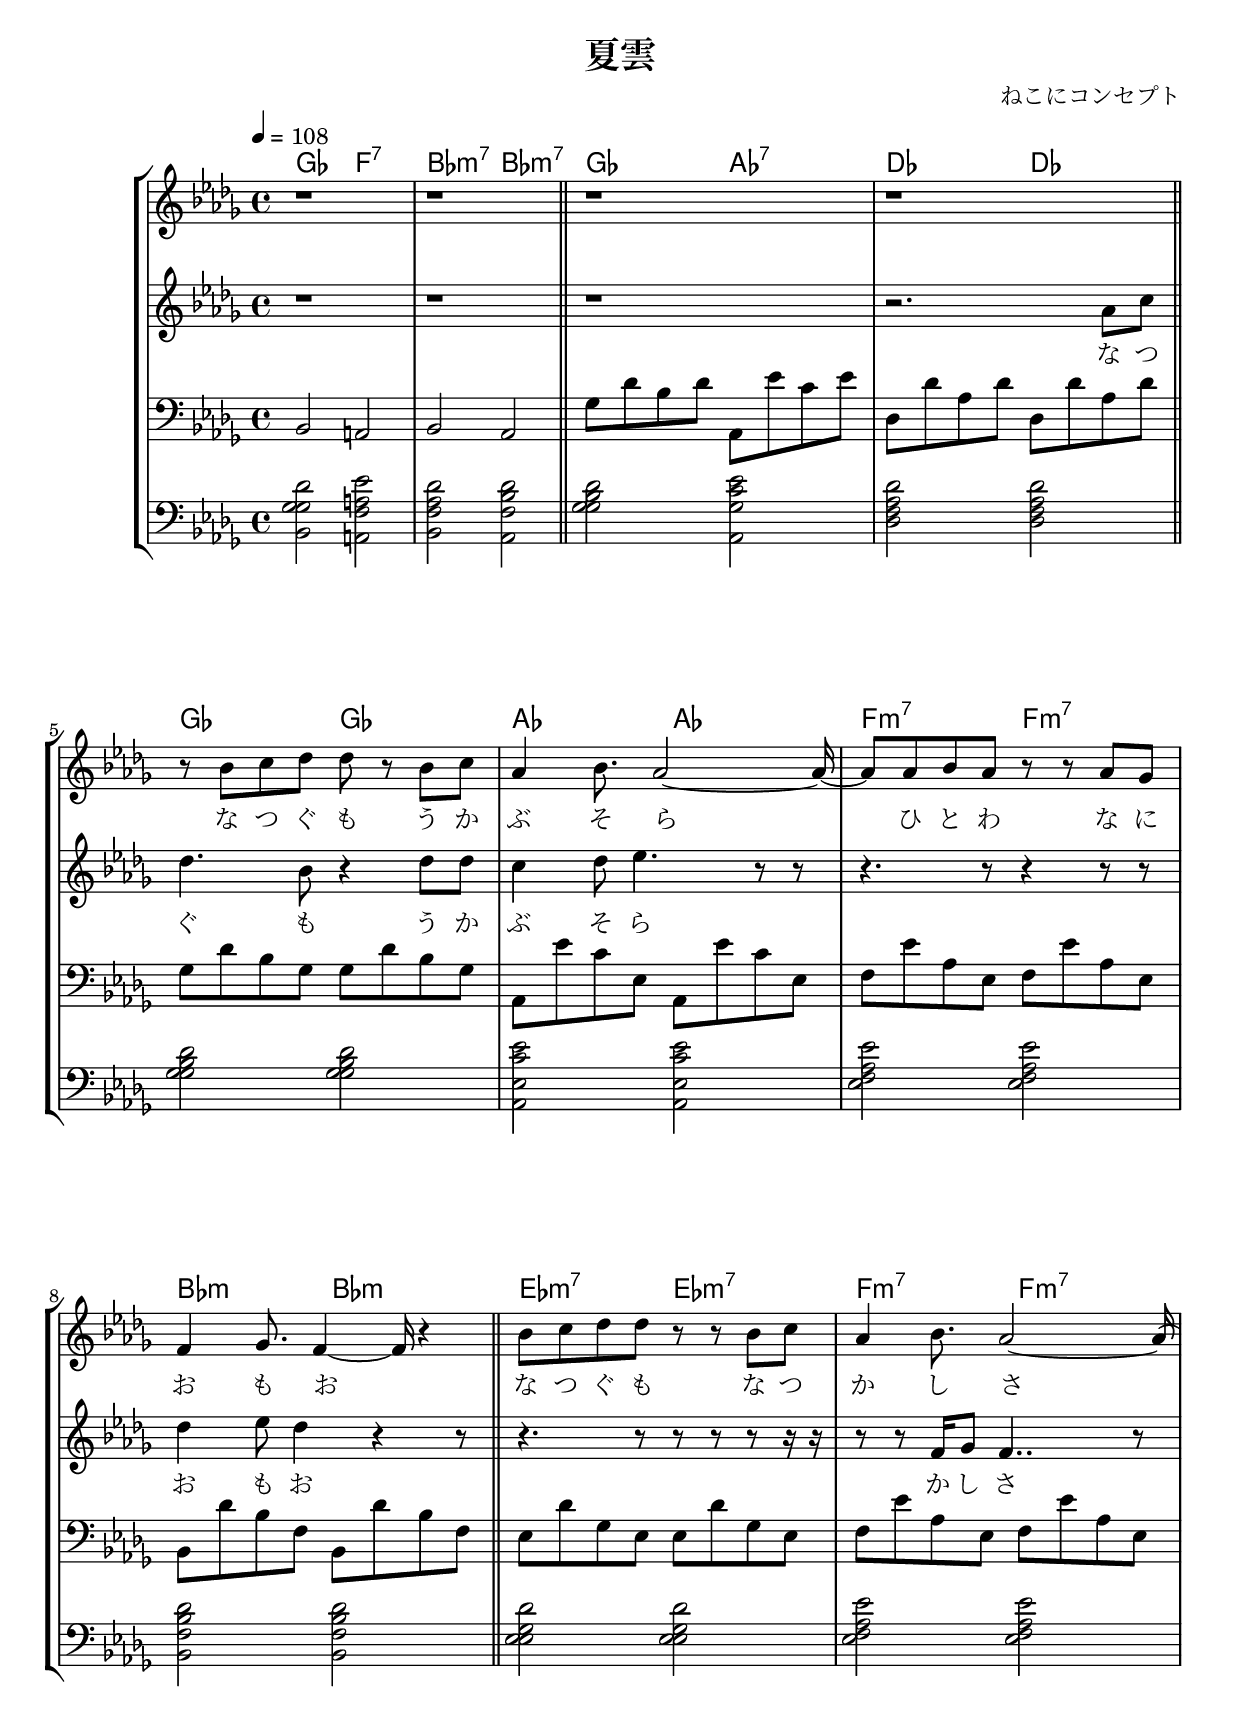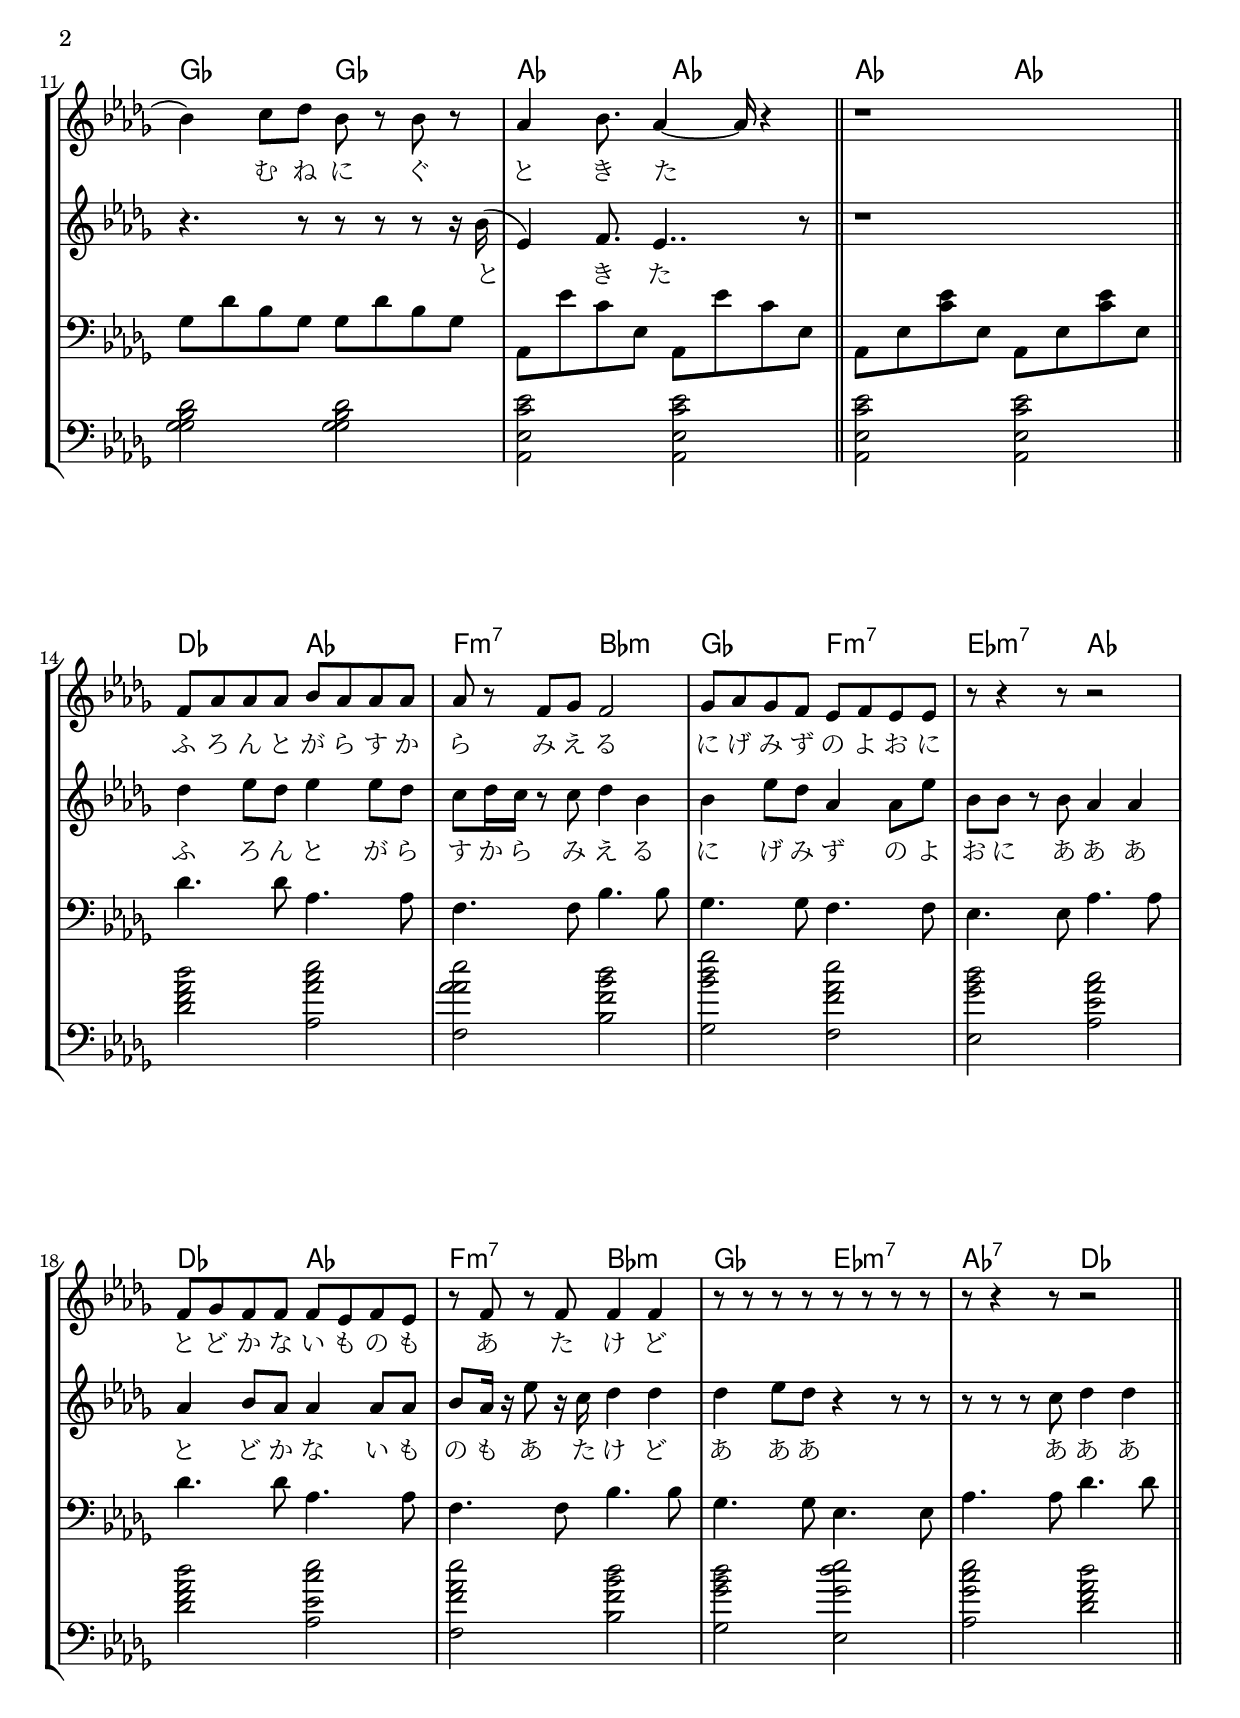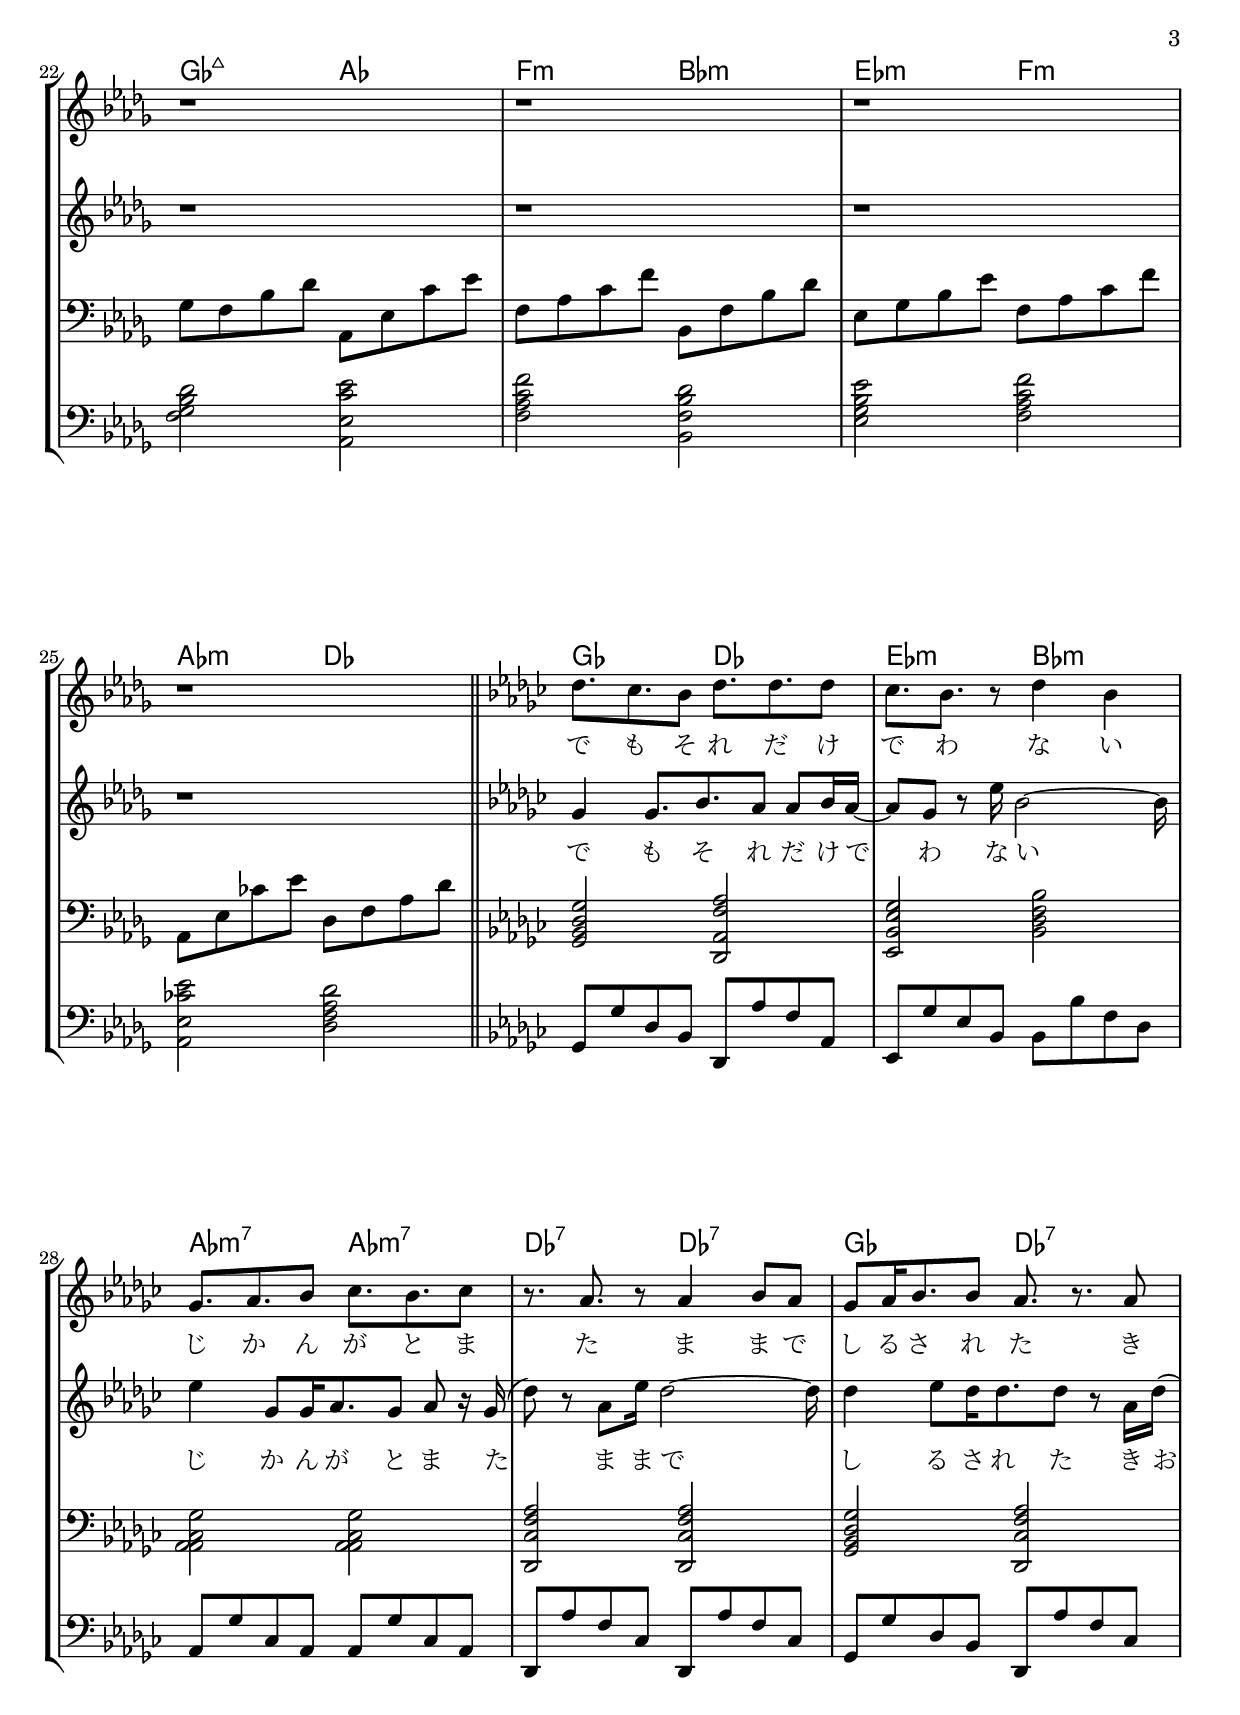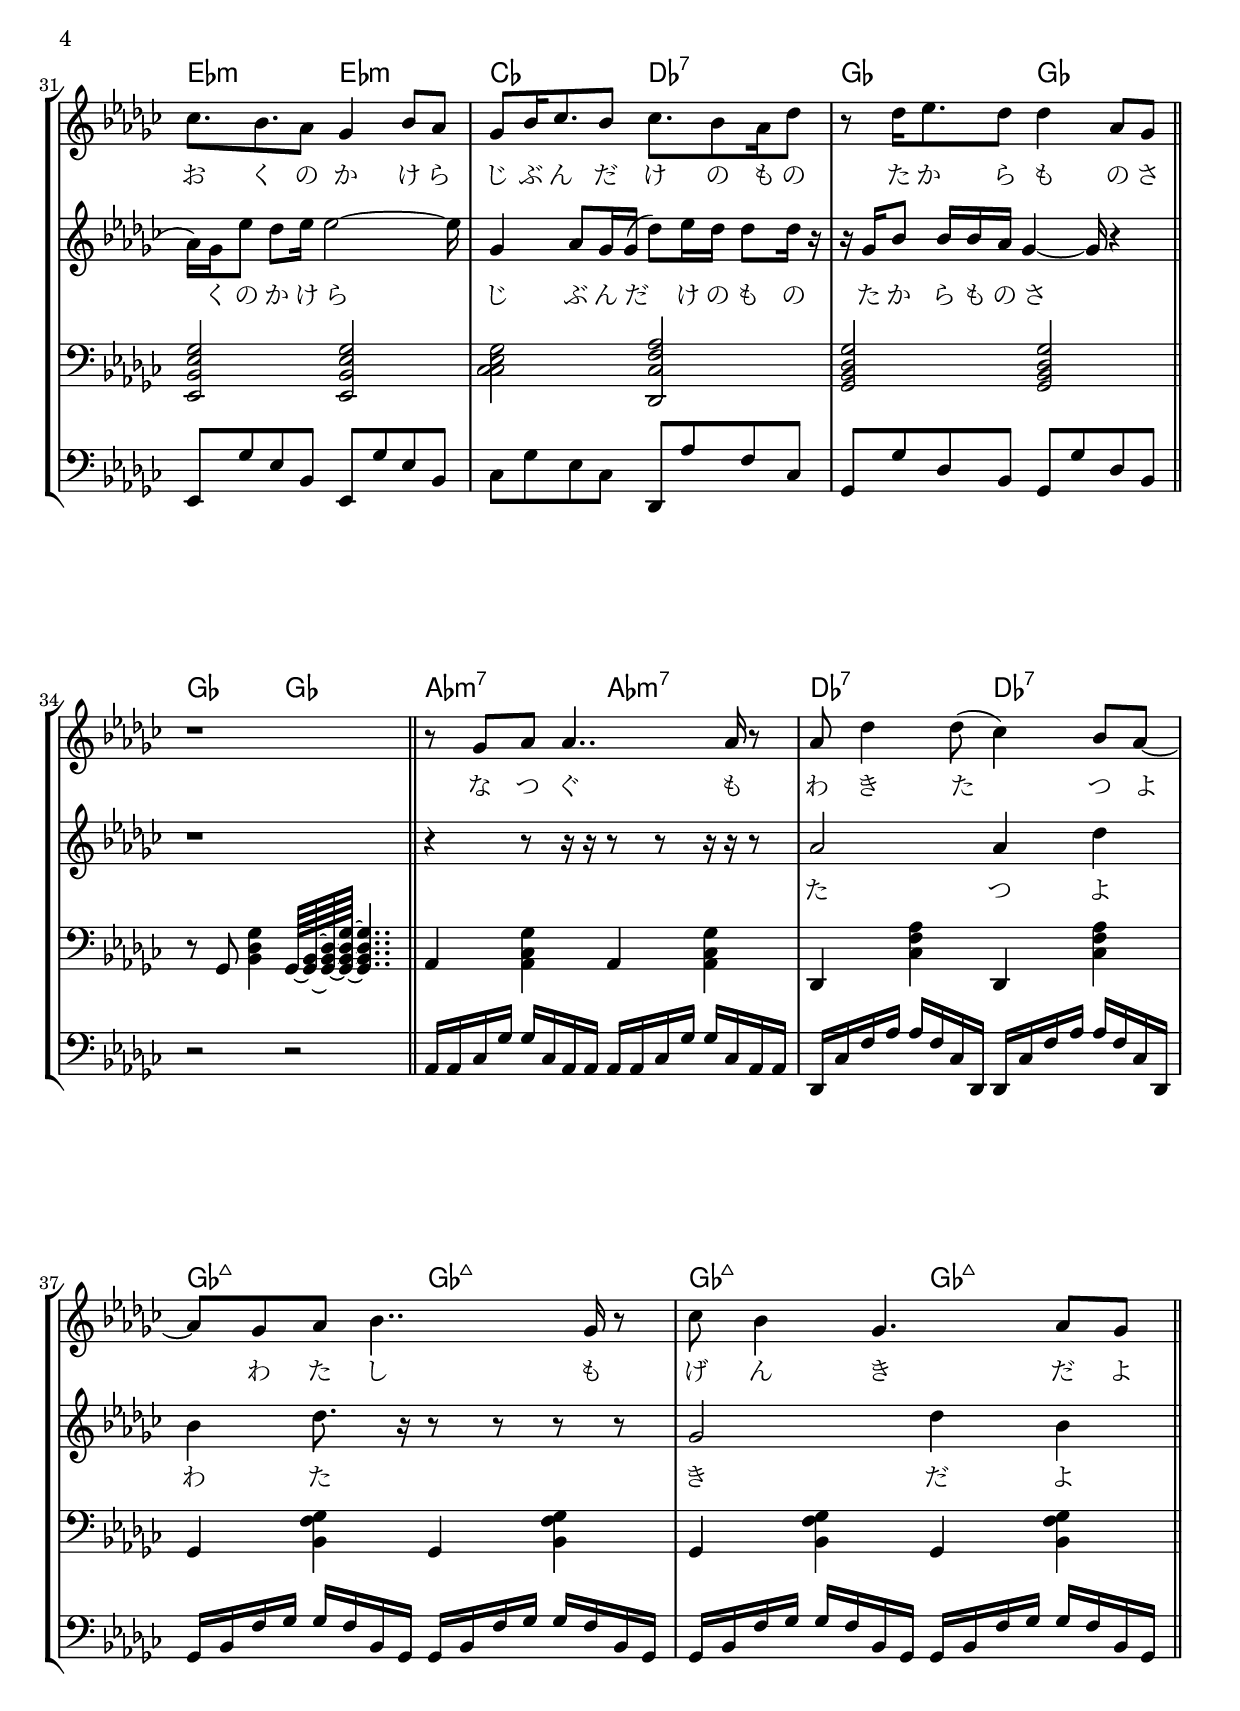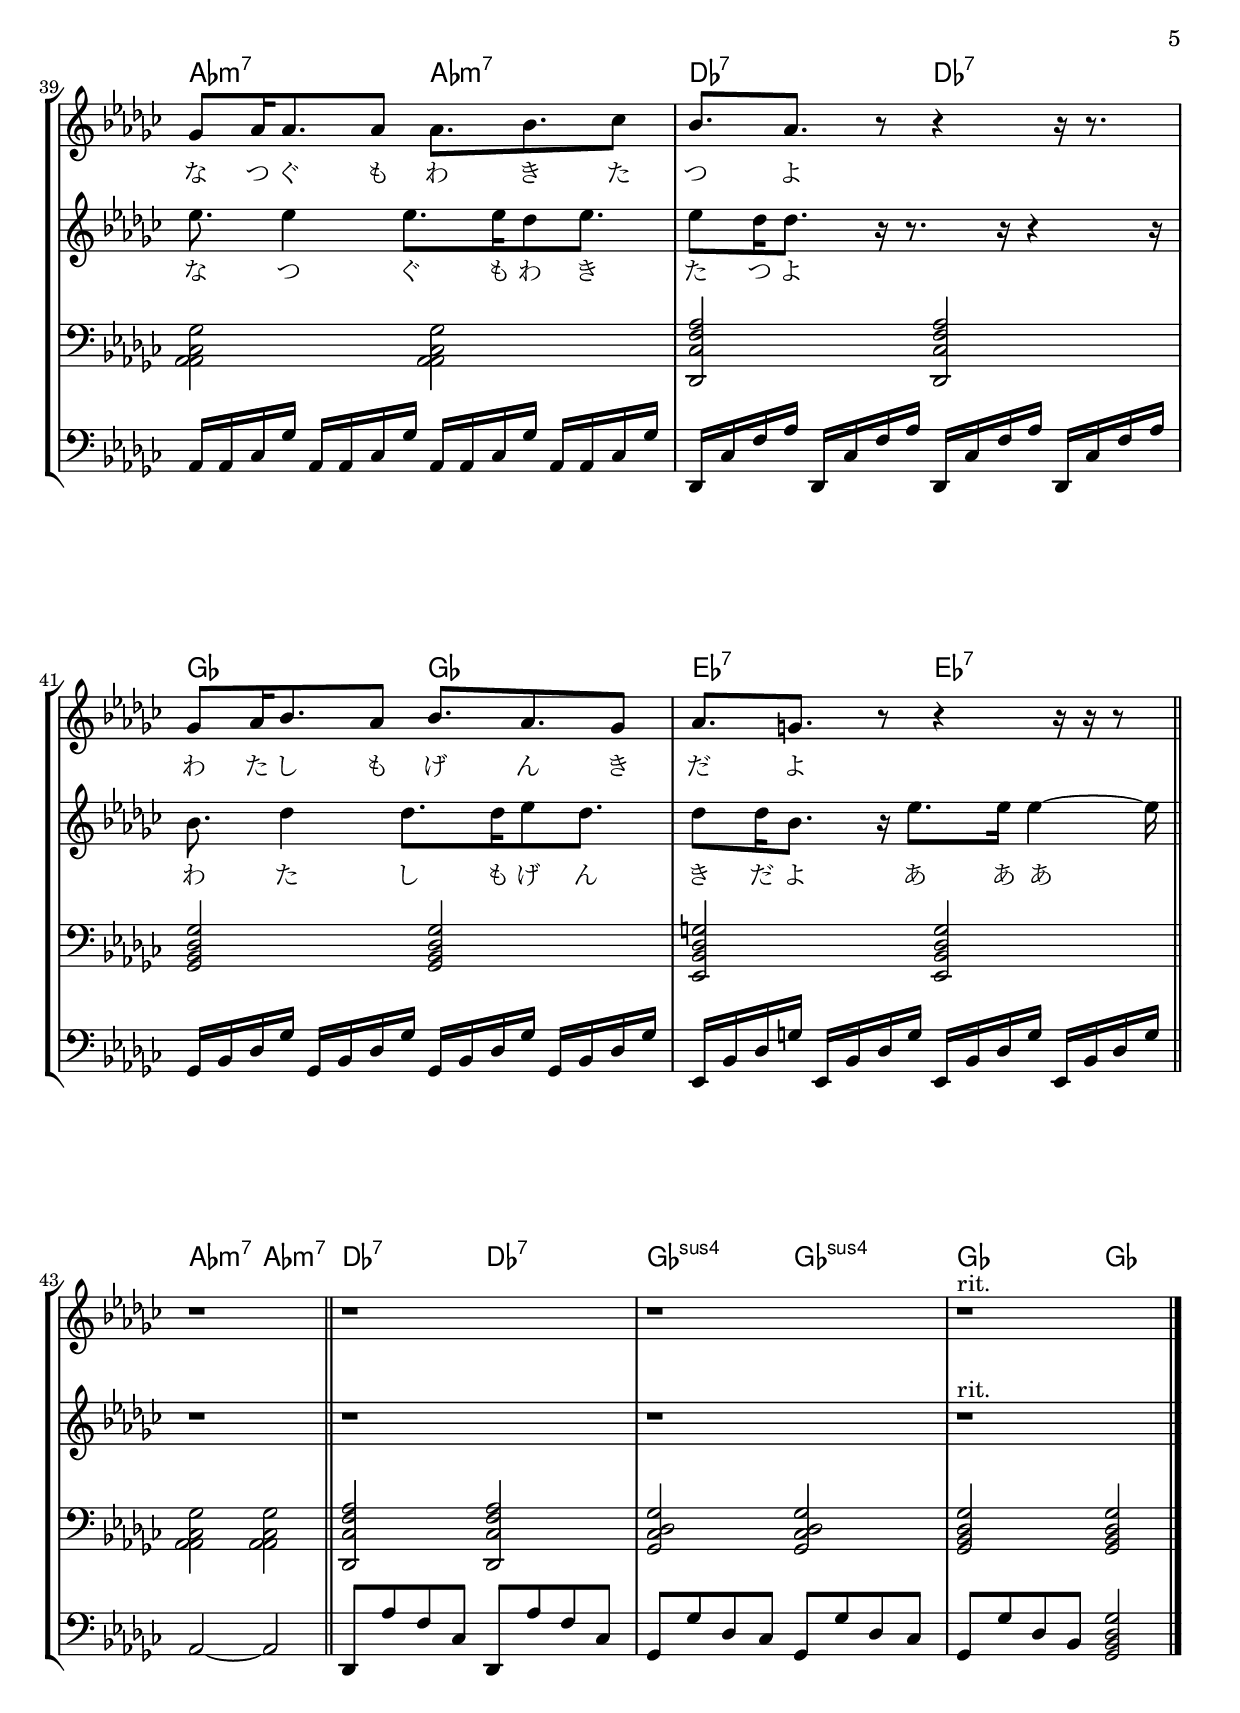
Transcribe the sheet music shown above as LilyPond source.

\version "2.12.1"

\header {
	title = \markup {夏雲}
	composer = \markup \center-column {ねこにコンセプト}
}

harmony = \chordmode {
	ges2 f:7 bes:min7 bes:min7 

	ges as:7 des des 

	ges ges as as f:min7 f:min7 bes:m bes:m 

	es:min7 es:min7 f:min7 f:min7 ges ges as as 

	as as 

	des as f:min7 bes:m ges f:min7 es:min7 as des as f:min7 bes:m ges es:min7 as:7 des 

	ges:maj7 as f:m bes:m es:m f:m as:m des 

	ges des es:m bes:m as:min7 as:min7 des:7 des:7 ges des:7 es:m es:m ces des:7 ges ges 

	ges ges 

	as:min7 as:min7 des:7 des:7 ges:maj7 ges:maj7 ges:maj7 ges:maj7 

	as:min7 as:min7 des:7 des:7 ges ges es:7 es:7 

	as:min7 as:min7 

	des:7 des:7 ges:sus4 ges:sus4 ges ges 
}

melody = {
	\key des \major
	\tempo 4 = 108
	r1 | r1   
	r1 | r1   
	\set Staff.midiInstrument = #"mmi0.45"
	r8 bes'8  c''8  des''8  des''8  r8  bes'8  c''8 
	as'4  bes'8.  as'2~as'16~ 
	as'8  as'8  bes'8  as'8  r8  r8  as'8  ges'8 
	f'4  ges'8.  f'4~f'16  	r4 	\set Staff.midiInstrument = #"mmi0.45"
	 bes'8  c''8  des''8  des''8  r8  r8  bes'8  c''8 
	as'4  bes'8.  as'2~as'16 
	(bes'4)  c''8  des''8  bes'8  r8  bes'8  r8 
	as'4  bes'8.  as'4~as'16  	r4 	r1   
	\set Staff.midiInstrument = #"mmi0.45"
	f'8  as'8  as'8  as'8  bes'8  as'8  as'8  as'8 
	as'8  r8  f'8  ges'8  f'2 
	ges'8  as'8  ges'8  f'8  es'8  f'8  es'8  es'8 
	r8  r4  r8  r2 
	f'8  ges'8  f'8  f'8  f'8  es'8  f'8  es'8 
	r8  f'8  r8  f'8  f'4  f'4 
	r8  r8  r8  r8  r8  r8  r8  r8 
	r8  r4  r8  r2
	r1 | r1 | r1 | r1   
	\set Staff.midiInstrument = #"mmi0.45"
		\key ges \major
 des''8.  ces''8.  bes'8  des''8.  des''8.  des''8 
	ces''8.  bes'8.  r8  des''4  bes'4 
	ges'8.  as'8.  bes'8  ces''8.  bes'8.  ces''8 
	r8.  as'8.  r8  as'4  bes'8  as'8 
	ges'8  as'16  bes'8.  bes'8  as'8.  r8.  as'8 
	ces''8.  bes'8.  as'8  ges'4  bes'8  as'8 
	ges'8  bes'16  ces''8.  bes'8  ces''8.  bes'8  as'16  des''8 
	r8  des''16  es''8.  des''8  des''4  as'8  ges'8
	r1   
	\set Staff.midiInstrument = #"mmi0.45"
	r8 ges'8  as'8  as'4..  as'16  r8 
	as'8  des''4  des''8  (ces''4)  bes'8  as'8~ 
	as'8  ges'8  as'8  bes'4..  ges'16  r8 
	ces''8  bes'4  ges'4.  as'8  ges'8
	\set Staff.midiInstrument = #"Pad 7 (halo)"
	ges'8  as'16  as'8.  as'8  as'8.  bes'8.  ces''8 
	bes'8.  as'8.  r8  r4  r16  r8. 
	ges'8  as'16  bes'8.  as'8  bes'8.  as'8.  ges'8 
	as'8.  g'8.  r8  r4  r16  r16  	r8 	r1   
	r1 | r1 | r1^"rit." \bar "|."
}

words = \lyricmode {
	
	
	な  つ  ぐ  も  う  か  ぶ  そ  ら  ひ  と  わ  な  に  お  も  お  
	な  つ  ぐ  も  な  つ  か  し  さ  む  ね  に  ぐ  と  き  た  
	
	ふ  ろ  ん  と  が  ら  す  か  ら  み  え  る  に  げ  み  ず  の  よ  お  に  と  ど  か  な  い  も  の  も  あ  た  け  ど  
	
	で  も  そ  れ  だ  け  で  わ  な  い  じ  か  ん  が  と  ま  た  ま  ま  で  し  る  さ  れ  た  き  お  く  の  か  け  ら  じ  ぶ  ん  だ  け  の  も  の  た  か  ら  も  の  さ  
	
	な  つ  ぐ  も  わ  き  た  つ  よ  わ  た  し  も  げ  ん  き  だ  よ  
	な  つ  ぐ  も  わ  き  た  つ  よ  わ  た  し  も  げ  ん  き  だ  よ  
	
	
}

secondmelody = {
	\key des \major
	\tempo 4 = 108
	r1 | r1   
	r1 | r2. 
	\set Staff.midiInstrument = #"French horn"
	as'8  c''8 
	des''4.  bes'8  r4  des''8  des''8 
	c''4  des''8  es''4.  r8  r8 
	r4.  r8  r4  r8  r8 
	des''4  es''8  des''4  	r4 	\set Staff.midiInstrument = #"Viola"
	r8 
	r4.  r8  r8  r8  r8  r16  r16 
	r8  r8  f'16  ges'8  f'4..  r8 
	r4.  r8  r8  r8  r8  r16  bes'16 
	(es'4)  f'8.  es'4..  	r8 	r1   
	\set Staff.midiInstrument = #"Rock Organ"
	des''4  es''8  des''8  es''4  es''8  des''8 
	c''8  des''16  c''16  r8  c''8  des''4  bes'4 
	bes'4  es''8  des''8  as'4  as'8  es''8 
	bes'8  bes'8  r8  bes'8  as'4  as'4 
	as'4  bes'8  as'8  as'4  as'8  as'8 
	bes'8  as'16  r16  es''8  r16  c''16  des''4  des''4 
	des''4  es''8  des''8  r4  r8  r8 
	r8  r8  r8  c''8  des''4  des''4
	r1 | r1 | r1 | r1   
	\set Staff.midiInstrument = #"String Ensemble 1"
		\key ges \major
 ges'4  ges'8.  bes'8.  as'8  as'8  bes'16  as'16~ 
	as'8  ges'8  r8  es''16  bes'2~bes'16 
	es''4  ges'8  ges'16  as'8.  ges'8  as'8  r16  ges'16 
	(des''8)  r8  as'8  es''16  des''2~des''16 
	des''4  es''8  des''16  des''8.  des''8  r8  as'16  des''16 
	(as'16)  ges'16  es''8  des''8  es''16  es''2~es''16 
	ges'4  as'8  ges'16  ges'16  (des''8)  es''16  des''16  des''8  des''16  r16 
	r16  ges'16  bes'8  bes'16  bes'16  as'16  ges'4~ges'16  	r4 	r1   
	\set Staff.midiInstrument = #"Lead 6 (voice)"
	r4  r8  r16  r16  r8  r8  r16  r16  r8 
	as'2  as'4  des''4 
	bes'4  des''8.  r16  r8  r8  r8  r8 
	ges'2  des''4  bes'4
	\set Staff.midiInstrument = #"Vibraphone"
	es''8.  es''4  es''8.  es''16  des''8  es''8. 
	es''8  des''16  des''8.  r16  r8.  r16  r4 r16 
	bes'8.  des''4  des''8.  des''16  es''8  des''8. 
	des''8  des''16  bes'8.  r16  es''8.  es''16  es''4~es''16
	r1   
	r1 | r1 | r1^"rit." \bar "|."
}

secondwords = \lyricmode {
	
	
	な  つ  ぐ  も  う  か  ぶ  そ  ら  お  も  お  
	か  し  さ  と  き  た  
	
	ふ  ろ  ん  と  が  ら  す  か  ら  み  え  る  に  げ  み  ず  の  よ  お  に  あ  あ  あ  と  ど  か  な  い  も  の  も  あ  た  け  ど  あ  あ  あ  あ  あ  あ  
	
	で  も  そ  れ  だ  け  で  わ  な  い  じ  か  ん  が  と  ま  た  ま  ま  で  し  る  さ  れ  た  き  お  く  の  か  け  ら  じ  ぶ  ん  だ  け  の  も  の  た  か  ら  も  の  さ  
	
	た  つ  よ  わ  た  き  だ  よ  
	な  つ  ぐ  も  わ  き  た  つ  よ  わ  た  し  も  げ  ん  き  だ  よ  あ  あ  あ  
	
	
}

tempochange = {
	\tempo 4 = 108
	r1 | r1 \bar "||"
	\tempo 4 = 108
	r1 | r1 \bar "||"
	\tempo 4 = 108
	r1 | r1 | r1 | r1 \bar "||"
	\tempo 4 = 108
	r1 | r1 | r1 | r1 \bar "||"
	\tempo 4 = 108
	r1 \bar "||"
	\tempo 4 = 108
	r1 | r1 | r1 | r1 | r1 | r1 | r1 | r1 \bar "||"
	\tempo 4 = 108
	r1 | r1 | r1 | r1 \bar "||"
	\tempo 4 = 108
	r1 | r1 | r1 | r1 | r1 | r1 | r1 | r1 \bar "||"
	\tempo 4 = 108
	r1 \bar "||"
	\tempo 4 = 108
	r1 | r1 | r1 | r1 \bar "||"
	\tempo 4 = 108
	r1 | r1 | r1 | r1 \bar "||"
	\tempo 4 = 108
	r1 \bar "||"
	\tempo 4 = 108
	r1 | r1 | \tempo 4 = 81 r2 \tempo 4 = 72 r2 \bar "|."
}

mainacc = {
	\clef bass
	\set Staff.midiInstrument = #"FX 4 (atmosphere)"
	\key des \major
	\tempo 4 = 108
	bes,2
	~a,2
	bes,2
	~as,2
	\bar "||"

	\set Staff.midiInstrument = #"Pad 7 (halo)"
	ges8 des' bes des'
	as,8 es' c' es'
	des8 des' as des'
	des8 des' as des'
	\bar "||"

	\set Staff.midiInstrument = #"Recorder"
	ges8 des' bes ges
	ges8 des' bes ges
	as,8 es' c' es
	as,8 es' c' es
	f8 es' as es
	f8 es' as es
	bes,8 des' bes f
	bes,8 des' bes f
	\bar "||"

	\set Staff.midiInstrument = #"FX 4 (atmosphere)"
	es8 des' ges es
	es8 des' ges es
	f8 es' as es
	f8 es' as es
	ges8 des' bes ges
	ges8 des' bes ges
	as,8 es' c' es
	as,8 es' c' es
	\bar "||"

	\set Staff.midiInstrument = #"Recorder"
	as,8 es <c' es'> es
	as,8 es <c' es'> es
	\bar "||"

	\set Staff.midiInstrument = #"Pad 5 (bowed)"
	des'4.des'8
	as4.as8
	f4.f8
	bes4.bes8
	ges4.ges8
	f4.f8
	es4.es8
	as4.as8
	des'4.des'8
	as4.as8
	f4.f8
	bes4.bes8
	ges4.ges8
	es4.es8
	as4.as8
	des'4.des'8
	\bar "||"

	\set Staff.midiInstrument = #"Acoustic Guitar (nylon)"
	ges8 f8 bes8 des'8
	as,8 es8 c'8 es'8
	f8 as8 c'8 f'8
	bes,8 f8 bes8 des'8
	es8 ges8 bes8 es'8
	f8 as8 c'8 f'8
	as,8 es8 ces'8 es'8
	des8 f8 as8 des'8
	\bar "||"

	\set Staff.midiInstrument = #"Acoustic Guitar (nylon)"
	\key ges \major
	<ges, bes, des ges>2
	<des, as, f as>2
	<es, bes, es ges>2
	<bes, des f bes>2
	<as, as, ces ges>2
	<as, as, ces ges>2
	<des, ces f as>2
	<des, ces f as>2
	<ges, bes, des ges>2
	<des, ces f as>2
	<es, bes, es ges>2
	<es, bes, es ges>2
	<ces ces es ges>2
	<des, ces f as>2
	<ges, bes, des ges>2
	<ges, bes, des ges>2
	\bar "||"

	\set Staff.midiInstrument = #"Acoustic Guitar (nylon)"
	r8 ges,8 <bes, des ges>4
	ges,64~ <ges,~ bes,~> <ges,~ bes,~ des~> <ges, bes, des ges>~ <ges, bes, des ges>4..
	\bar "||"

	\set Staff.midiInstrument = #"Acoustic Guitar (nylon)"
	as,4 <as, ces ges>4
	as,4 <as, ces ges>4
	des,4 <ces f as>4
	des,4 <ces f as>4
	ges,4 <bes, f ges>4
	ges,4 <bes, f ges>4
	ges,4 <bes, f ges>4
	ges,4 <bes, f ges>4
	\bar "||"

	\set Staff.midiInstrument = #"Acoustic Guitar (nylon)"
	<as, as, ces ges>2
	<as, as, ces ges>2
	<des, ces f as>2
	<des, ces f as>2
	<ges, bes, des ges>2
	<ges, bes, des ges>2
	<es, bes, des g>2
	<es, bes, des g>2
	\bar "||"

	\set Staff.midiInstrument = #"Acoustic Guitar (nylon)"
	<as, as, ces ges>2
	<as, as, ces ges>2
	\bar "||"

	\set Staff.midiInstrument = #"Acoustic Guitar (nylon)"
	<des, ces f as>2
	<des, ces f as>2
	<ges, ces des ges>2
	<ges, ces des ges>2
	<ges, bes, des ges>2
	<ges, bes, des ges>2
	\bar "|."
}

subacc = {
	\clef bass
	\set Staff.midiInstrument = #"Acoustic Guitar (steel)"
	\key des \major
	\tempo 4 = 108
	<bes, ges ges des'>2
	<a, f a es'>2
	<bes, f as des'>2
	<as, f bes des'>2
	\bar "||"

	\set Staff.midiInstrument = #"Acoustic Guitar (nylon)"
	<ges ges bes des'>2
	<as, ges c' es'>2
	<des f as des'>2
	<des f as des'>2
	\bar "||"

	\set Staff.midiInstrument = #"Acoustic Guitar (nylon)"
	<ges ges bes des'>2
	<ges ges bes des'>2
	<as, es c' es'>2
	<as, es c' es'>2
	<f es as es'>2
	<f es as es'>2
	<bes, f bes des'>2
	<bes, f bes des'>2
	\bar "||"

	\set Staff.midiInstrument = #"Acoustic Guitar (nylon)"
	<es es ges des'>2
	<es es ges des'>2
	<f es as es'>2
	<f es as es'>2
	<ges ges bes des'>2
	<ges ges bes des'>2
	<as, es c' es'>2
	<as, es c' es'>2
	\bar "||"

	\set Staff.midiInstrument = #"Electric Guitar (muted)"
	<as, es c' es'>2
	<as, es c' es'>2
	\bar "||"

	\set Staff.midiInstrument = #"Synthstrings 2"
	<des' f' as' des''>2
	<as as' c'' es''>2
	<f as' as' es''>2
	<bes f' bes' des''>2
	<ges bes' des'' ges''>2
	<f f' as' es''>2
	<es ges' bes' des''>2
	<as es' as' c''>2
	<des' f' as' des''>2
	<as es' c'' es''>2
	<f f' as' es''>2
	<bes f' bes' des''>2
	<ges ges' bes' des''>2
	<es ges' des'' es''>2
	<as ges' c'' es''>2
	<des' f' as' des''>2
	\bar "||"

	\set Staff.midiInstrument = #"Pan Flute"
	<ges f bes des'>2
	<as, es c' es'>2
	<f as c' f'>2
	<bes, f bes des'>2
	<es ges bes es'>2
	<f as c' f'>2
	<as, es ces' es'>2
	<des f as des'>2
	\bar "||"

	\set Staff.midiInstrument = #"Pan Flute"
	\key ges \major
	ges,8 ges des bes,
	des,8 as f as,
	es,8 ges es bes,
	bes,8 bes f des
	as,8 ges ces as,
	as,8 ges ces as,
	des,8 as f ces
	des,8 as f ces
	ges,8 ges des bes,
	des,8 as f ces
	es,8 ges es bes,
	es,8 ges es bes,
	ces8 ges es ces
	des,8 as f ces
	ges,8 ges des bes,
	ges,8 ges des bes,
	\bar "||"

	\set Staff.midiInstrument = #"Acoustic grand"
	r2
	r2
	\bar "||"

	\set Staff.midiInstrument = #"Pad 1 (new age)"
	as,16 as, ces ges ges ces as, as,
	as,16 as, ces ges ges ces as, as,
	des,16 ces f as as f ces des,
	des,16 ces f as as f ces des,
	ges,16 bes, f ges ges f bes, ges,
	ges,16 bes, f ges ges f bes, ges,
	ges,16 bes, f ges ges f bes, ges,
	ges,16 bes, f ges ges f bes, ges,
	\bar "||"

	\set Staff.midiInstrument = #"Lead 4 (chiff)"
	as,16 as, ces ges as, as, ces ges
	as,16 as, ces ges as, as, ces ges
	des,16 ces f as des, ces f as
	des,16 ces f as des, ces f as
	ges,16 bes, des ges ges, bes, des ges
	ges,16 bes, des ges ges, bes, des ges
	es,16 bes, des g es, bes, des g
	es,16 bes, des g es, bes, des g
	\bar "||"

	\set Staff.midiInstrument = #"Bird Tweet"
	as,2
	~as,2
	\bar "||"

	\set Staff.midiInstrument = #"Pad 8 (sweep)"
	des,8 as f ces
	des,8 as f ces
	ges,8 ges des ces
	ges,8 ges des ces
	ges,8 ges des bes,
	<ges, bes, des ges>2
	\bar "|."
}

percA = {
	\drummode {
	r1 |r1 \bar "||"
	r1 |r1 \bar "||"
	r1 |r1 |r1 |r1 \bar "||"
	r1 |r1 |r1 |r1 \bar "||"
	r1 \bar "||"
	r1  |r1  |r1  |r1  |r1  |r1  |r1  |r2 r8 hho4 hho8  \bar "||"
	r1 |r1 |r1 |r1 \bar "||"
	r1  |r2. hho4  |r1  |r2. hho4  |r1  |r2. hho4  |r1  |r2. hho4  \bar "||"
	r1 \bar "||"
	r4 sn2 sn8. sn16  |r4 sn2 sn8. sn16  |r4 sn2 sn8. sn16  |r8 sn8 sn4 sn8 sn8 sn16 sn8 sn16  \bar "||"
	r1  |r1  |r1  |r2 r8 hho4 hho8  \bar "||"
	r1 \bar "||"
	r1  |r1  |r2 r8 hho4 hho8  \bar "|."
	}
}

percB = {
	\drummode {
	r1 |r1 \bar "||"
	r1 |r1 \bar "||"
	r1 |r1 |r1 |r1 \bar "||"
	r1 |r1 |r1 |r1 \bar "||"
	r1 \bar "||"
	r4. hhp2 hhp8  |r4. hhp2 hhp8  |r4. hhp2 hhp8  |r4. hhp2 hhp8  |r4. hhp2 hhp8  |r4. hhp2 hhp8  |r4. hhp2 hhp8  |hhp4 hhp4 hhp4 hhp4  \bar "||"
	r1 |r1 |r1 |r1 \bar "||"
	r16 hhp16 hhp8 hhp16 hhp8 hhp2 r16  |r16 hhp16 hhp8 hhp16 hhp8 hhp2 r16  |r16 hhp16 hhp8 hhp16 hhp8 hhp2 r16  |r16 hhp16 hhp8 hhp16 hhp8 hhp2 r16  |r16 hhp16 hhp8 hhp16 hhp8 hhp2 r16  |r16 hhp16 hhp8 hhp16 hhp8 hhp2 r16  |r16 hhp16 hhp8 hhp16 hhp8 hhp2 r16  |r16 hhp16 hhp8 hhp16 hhp8 hhp2 hhp16  \bar "||"
	r1 \bar "||"
	r4. r16 tommh8 tommh4. r16  |r1  |r4. r16 tommh8 tommh4. r16  |r1  \bar "||"
	r4. hhp2 hhp8  |r4. hhp2 hhp8  |r4. hhp2 hhp8  |hhp4 hhp4 hhp4 hhp4  \bar "||"
	r1 \bar "||"
	r4. hhp2 hhp8  |r4. hhp2 hhp8  |hhp4 hhp4 hhp4 hhp4  \bar "|."
	}
}

percC = {
	\drummode {
	r1 |r1 \bar "||"
	r1 |r1 \bar "||"
	r1 |r1 |r1 |r1 \bar "||"
	r1 |r1 |r1 |r1 \bar "||"
	r1 \bar "||"
	hh4 hh4 hh4 hh4  |hh4 hh4 hh4 hh4  |hh4 hh4 hh4 hh4  |hh4 hh4 hh4 hh4  |hh4 hh4 hh4 hh4  |hh4 hh4 hh4 hh4  |hh4 hh4 hh4 hh4  |r4. hh2 r8  \bar "||"
	r1 |r1 |r1 |r1 \bar "||"
	hh8. hh8. hh2 r8  |hh8. hh8. hh2 hh8  |hh8. hh8. hh2 r8  |hh8. hh8. hh2 hh8  |hh8. hh8. hh2 r8  |hh8. hh8. hh2 hh8  |hh8. hh8. hh2 r8  |hh8. hh8. hh4 hh4 hh8  \bar "||"
	r1 \bar "||"
	r8 toml8 toml8 toml8 toml8 toml8 toml8 toml8  |toml8 toml8 toml8 toml8 toml8 toml8 toml8 toml8  |toml8 toml8 toml8 toml8 toml8 toml8 toml8 toml8  |toml8 toml8 toml8 toml8 toml8 toml8 toml8 toml8  \bar "||"
	hh4 hh4 hh4 hh4  |hh4 hh4 hh4 hh4  |hh4 hh4 hh4 hh4  |r4. hh2 r8  \bar "||"
	r1 \bar "||"
	hh4 hh4 hh4 hh4  |hh4 hh4 hh4 hh4  |r4. hh2 r8  \bar "|."
	}
}

percD = {
	\drummode {
	r1 |r1 \bar "||"
	r1 |r1 \bar "||"
	r1 |r1 |r1 |r1 \bar "||"
	r1 |r1 |r1 |r1 \bar "||"
	r1 \bar "||"
	bd2. r8 bd8  |bd8. bd8. bd2 bd8  |bd2. r8 bd8  |bd8. bd8. bd2 bd8  |bd2. r8 bd8  |bd8. bd8. bd2 bd8  |bd2. r8 bd8  |bd8. bd4. r16 bd4 bd8  \bar "||"
	r1 |r1 |r1 |r1 \bar "||"
	r2 ss2  |r2 ss2  |r2 ss2  |r2 ss2  |r2 ss2  |r2 ss2  |r2 ss2  |r2 ss2  \bar "||"
	r1 \bar "||"
	r1  |r4. r16 tomfh8 tomfh4. r16  |r1  |r4. r16 tomfh2 r16  \bar "||"
	bd2. r8 bd8  |bd8. bd8. bd2 bd8  |bd2. r8 bd8  |bd8. bd4. r16 bd4 bd8  \bar "||"
	r1 \bar "||"
	bd2. r8 bd8  |bd8. bd8. bd2 bd8  |bd8. bd4. r16 bd4 bd8  \bar "|."
	}
}

percE = {
	\drummode {
	r1 |r1 \bar "||"
	r1 |r1 \bar "||"
	r1 |r1 |r1 |r1 \bar "||"
	r1 |r1 |r1 |r1 \bar "||"
	r1 \bar "||"
	r1 | r1 | r1 | r1 | r1 | r1 | r1 | r1 \bar "||"
	r1 |r1 |r1 |r1 \bar "||"
	bd2 r8 bd4 bd8  |bd4. bd4 bd4 bd8  |bd2 r8 bd4 bd8  |bd4. bd4 bd4 bd8  |bd2 r8 bd4 bd8  |bd4. bd4 bd4 bd8  |bd2 r8 bd4 bd8  |bd4. bd4 bd4.  \bar "||"
	r1 \bar "||"
	bd4. r16 bd8. bd4.  |bd8. bd4. r16 bd4 bd8  |bd8. bd4 bd8. bd4.  |bd4. bd8 bd4 r16 bd8.  \bar "||"
	r1 | r1 | r1 | r1 \bar "||"
	r1 \bar "||"
	r1 | r1 | r1 \bar "|."
	}
}

percF = {
	\drummode {
	r1 | r1 \bar "||"
	r1 | r1 \bar "||"
	r1 | r1 | r1 | r1 \bar "||"
	r1 | r1 | r1 | r1 \bar "||"
	r1 \bar "||"
	r1 | r1 | r1 | r1 | r1 | r1 | r1 | r1 \bar "||"
	r1 | r1 | r1 | r1 \bar "||"
	r1 | r1 | r1 | r1 | r1 | r1 | r1 | r1 \bar "||"
	r1 \bar "||"
	cymc1  |r1 |r1 |r1 \bar "||"
	r1 | r1 | r1 | r1 \bar "||"
	r1 \bar "||"
	r1 | r1 | r1 \bar "|."
	}
}

\score {
	<<
		\new StaffGroup <<
			\new ChordNames {\harmony}
			\new Voice = "melody" {\melody}
			\new Lyrics \lyricsto "melody" \words
			\new Voice = "secondmelody" {\secondmelody}
			\new Lyrics \lyricsto "secondmelody" \secondwords
			\new Staff = "mainacc" {\mainacc}
			\new Staff = "subacc" {\subacc}
		>>
	>>
	\layout { }
}
